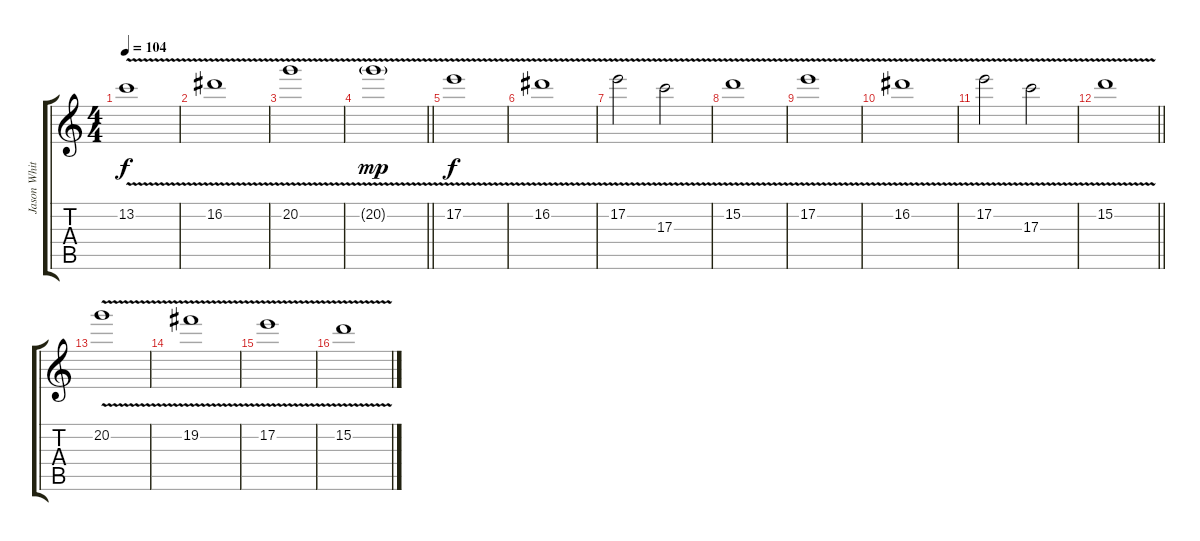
\track ("Jason White2" "Jason Whit") {instrument electricguitarclean}
\staff {score tabs}
\tuning (E4 B3 G3 D3 A2 E2) {hide}
\ts (4 4)
\tempo 104
\clef g2
\ks c
13.2{v}.1{dy f} |
16.2{v}.1 |
20.2{v}.1 |
\barLineRight lightlight
20.2{v g}.1{dy mp} |
17.2{v}.1{dy f} |
16.2{v}.1 |
17.2{v}.2 17.3{v}.2 |
15.2{v}.1 |
17.2{v}.1 |
16.2{v}.1 |
17.2{v}.2 17.3{v}.2 |
\barLineRight lightlight
15.2{v}.1 |
20.2{v}.1 |
19.2{v}.1 |
17.2{v}.1 |
15.2{v}.1
